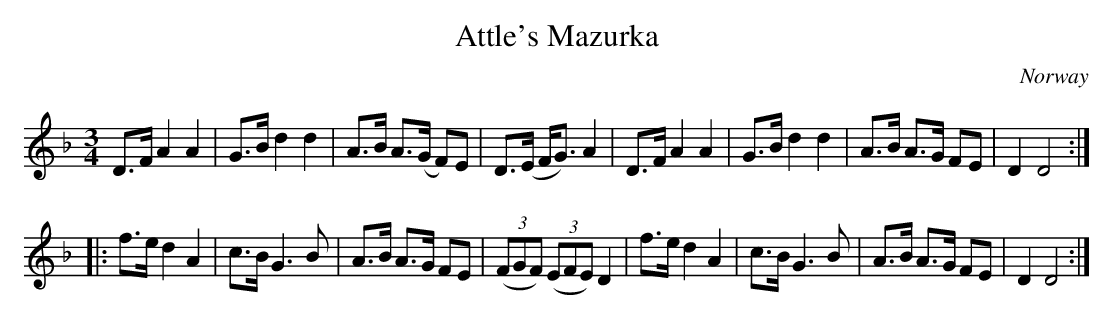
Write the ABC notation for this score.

X:1
T:Attle's Mazurka
L:1/8
M:3/4
O:Norway
K:D minor
D>F A2 A2 | G>B d2 d2 | A>B A>(G F)E | D>(E F<G) A2 |\
D>F A2 A2 | G>B d2 d2 | A>B A>G FE | D2 D4 ::
f>e d2A2 | c>B G3 B | A>B A>G FE | ((3FGF) ((3EFE) D2 |\
f>e d2A2 | c>B G3 B | A>B A>G FE |D2 D4:|
